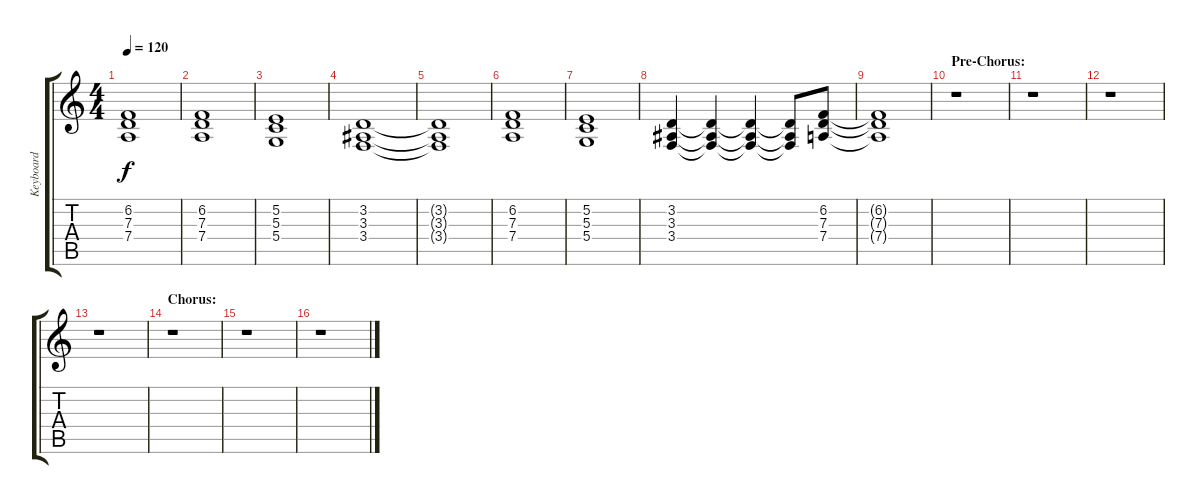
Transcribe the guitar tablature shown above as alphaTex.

\track ("Keyboard" "Keyboard") {instrument stringensemble1}
\staff {score tabs}
\tuning (E4 B3 G3 D3 A2 E2) {hide}
\ts (4 4)
\tempo 120
\clef g2
\ks c
(6.2{t} 7.3{t} 7.4{t}).1{dy f} |
(6.2 7.3 7.4).1 |
(5.2 5.3 5.4).1 |
(3.2 3.3 3.4).1 |
(3.2{t} 3.3{t} 3.4{t}).1 |
(6.2 7.3 7.4).1 |
(5.2 5.3 5.4).1 |
(3.2 3.3 3.4).4 (3.2{t} 3.3{t} 3.4{t}).4 (3.2{t} 3.3{t} 3.4{t}).4 (3.2{t} 3.3{t} 3.4{t}).8 (6.2 7.3 7.4).8 |
(6.2{t} 7.3{t} 7.4{t}).1 |
\section ("" "Pre-Chorus:")
r.1 |
r.1 |
r.1 |
r.1 |
\section ("" "Chorus:")
r.1 |
r.1 |
r.1
